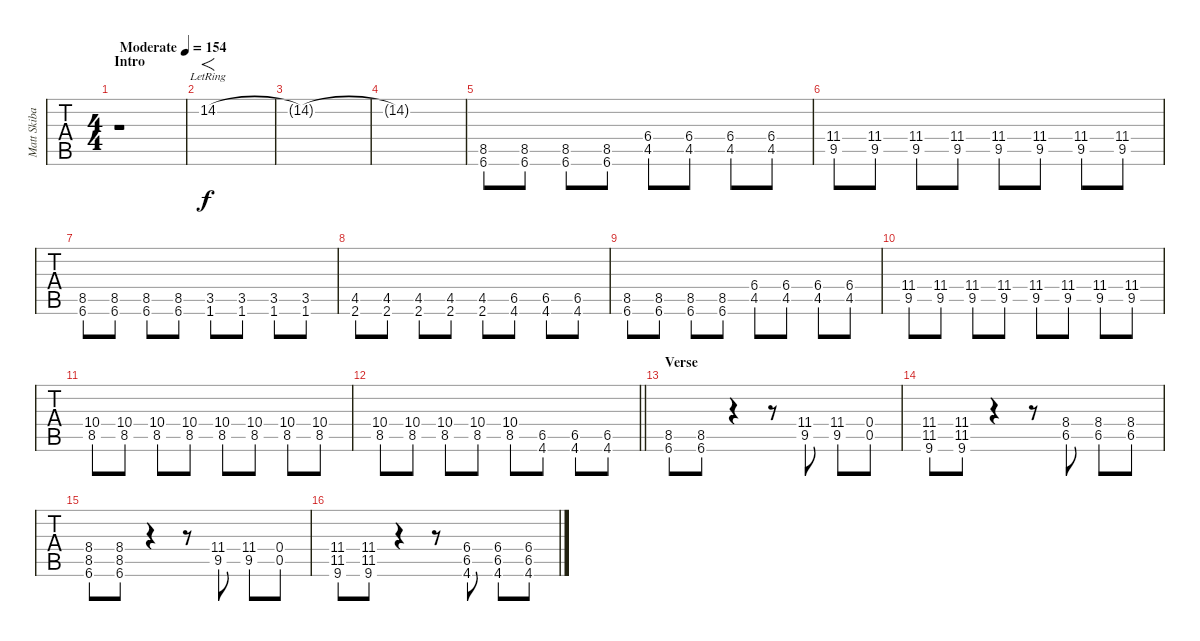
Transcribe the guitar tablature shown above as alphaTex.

\track ("Matt Skiba - Guitar Two" "Matt Skiba") {instrument distortionguitar}
\staff {tabs}
\tuning (E4 B3 G3 D3 A2 E2) {hide}
\ts (4 4)
\section ("" "Intro")
\tempo (154 "Moderate")
\clef g2
\ks db
r.1{dy f instrument distortionguitar} |
14.2{lr}.1{f} |
14.2{t}.1 |
14.2{t}.1 |
(8.5 6.6).8{balance 4} (8.5 6.6).8 (8.5 6.6).8 (8.5 6.6).8 (6.4 4.5).8 (6.4 4.5).8 (6.4 4.5).8 (6.4 4.5).8 |
(11.4 9.5).8 (11.4 9.5).8 (11.4 9.5).8 (11.4 9.5).8 (11.4 9.5).8 (11.4 9.5).8 (11.4 9.5).8 (11.4 9.5).8 |
(8.5 6.6).8 (8.5 6.6).8 (8.5 6.6).8 (8.5 6.6).8 (3.5 1.6).8 (3.5 1.6).8 (3.5 1.6).8 (3.5 1.6).8 |
(4.5 2.6).8 (4.5 2.6).8 (4.5 2.6).8 (4.5 2.6).8 (4.5 2.6).8 (6.5 4.6).8 (6.5 4.6).8 (6.5 4.6).8 |
(8.5 6.6).8 (8.5 6.6).8 (8.5 6.6).8 (8.5 6.6).8 (6.4 4.5).8 (6.4 4.5).8 (6.4 4.5).8 (6.4 4.5).8 |
(11.4 9.5).8 (11.4 9.5).8 (11.4 9.5).8 (11.4 9.5).8 (11.4 9.5).8 (11.4 9.5).8 (11.4 9.5).8 (11.4 9.5).8 |
(10.4 8.5).8 (10.4 8.5).8 (10.4 8.5).8 (10.4 8.5).8 (10.4 8.5).8 (10.4 8.5).8 (10.4 8.5).8 (10.4 8.5).8 |
\barLineRight lightlight
(10.4 8.5).8 (10.4 8.5).8 (10.4 8.5).8 (10.4 8.5).8 (10.4 8.5).8 (6.5 4.6).8 (6.5 4.6).8 (6.5 4.6).8 |
\section ("" "Verse")
(8.5 6.6).8 (8.5 6.6).8 r.4 r.8 (11.4 9.5).8 (11.4 9.5).8 (0.4 0.5).8 |
(11.4 11.5 9.6).8 (11.4 11.5 9.6).8 r.4 r.8 (8.4 6.5).8 (8.4 6.5).8 (8.4 6.5).8 |
(8.4 8.5 6.6).8 (8.4 8.5 6.6).8 r.4 r.8 (11.4 9.5).8 (11.4 9.5).8 (0.4 0.5).8 |
(11.4 11.5 9.6).8 (11.4 11.5 9.6).8 r.4 r.8 (6.4 6.5 4.6).8 (6.4 6.5 4.6).8 (6.4 6.5 4.6).8
